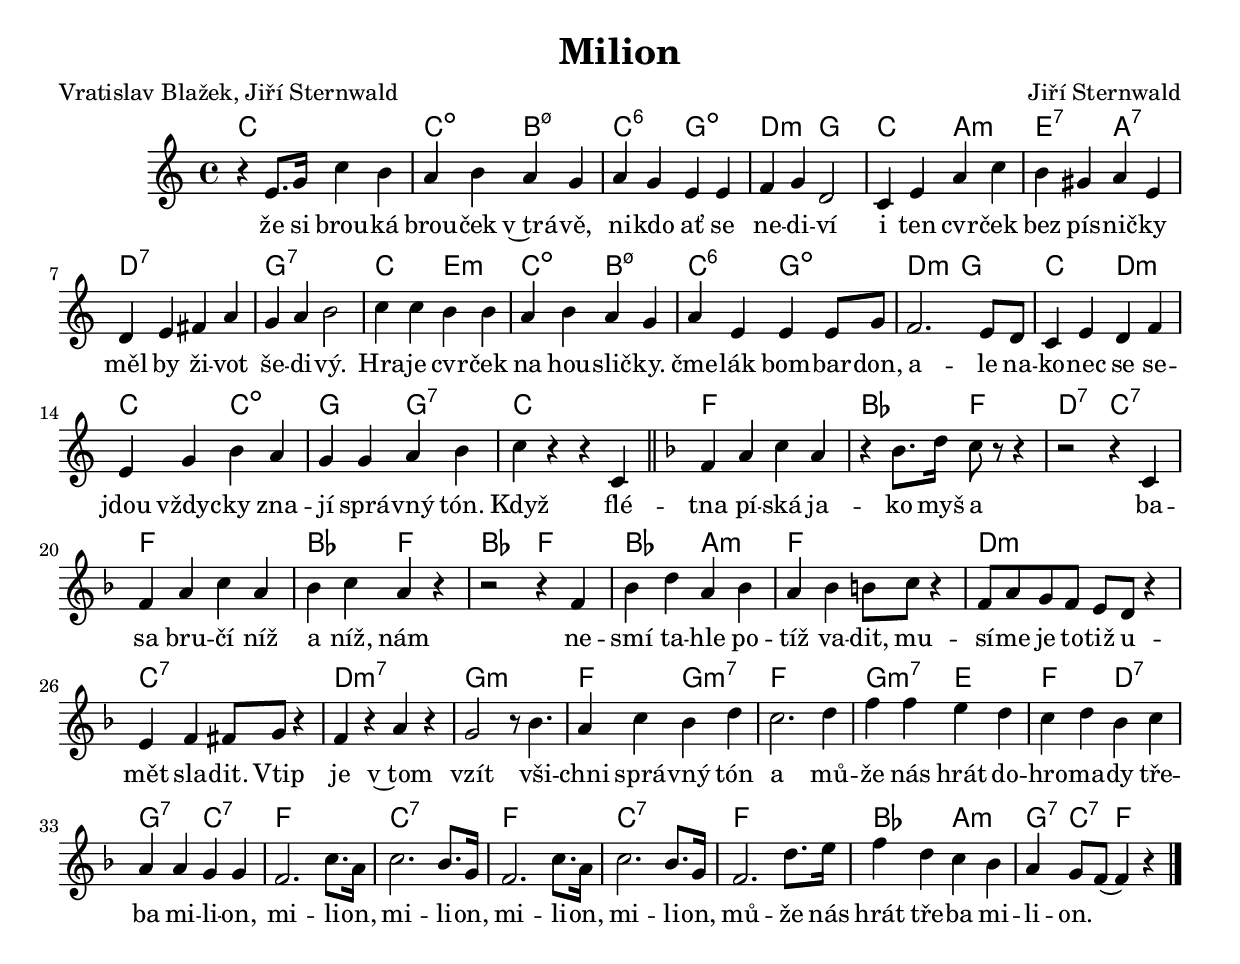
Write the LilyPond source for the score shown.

\version "2.20.0"
\header {
        title = "Milion" 
        composer = "Jiří Sternwald" 
	poet = "Vratislav Blažek, Jiří Sternwald" 
}

melody = \relative c' { 
\clef treble       
\time 4/4 
\key c \major 
r4 e8. g16  c4 b | a b a g | a g e e |
f g d2 | c4 e a c | b gis a e | 
d e fis a | g a b2 | c4 c b b |
a b a g | a e e   e8 g   | f2.  e8 d  |
c4 e d f | e g b a | g g a b | c r r c, \bar "||" 
\key f\major  f a c a | r bes8. d16   c8 r r4 |
r2 r4 c, | f a c a | bes c a r4 | r2 r4 f | 
bes d a bes | a bes  b8 c r4 |
f,8 a g f   e d  r4 | e4 f  fis8 g  r4 |
f r a r | g2 r8 bes4. | a4 c bes d | c2. d4 |
f f e d | c d bes c | a a g g | f2. c'8. a16 c2. bes8. g16  |
f2. c'8. a16 | c2. bes8. g16  | f2. d'8. e16 | f4 d c bes |
a4 g8 f (  f4 ) r 
        \bar "|." 
}

text = \lyricmode {
že si brou -- ká brou -- ček v~trá -- vě, ni -- kdo ať se ne -- di --
ví i ten cvr -- ček bez pís -- nič -- ky měl by ži -- vot še -- di --
vý.

Hra -- je cvr -- ček na hou -- slič -- ky. čme -- lák bom -- bar --
don, a -- le na -- ko -- nec se se -- jdou vždyc -- ky zna -- jí sprá
-- vný  tón. 

Když flé -- tna pí -- ská ja -- ko myš a ba -- sa bru -- čí níž a níž,
nám ne -- smí ta -- hle po -- tíž va -- dit, mu -- sí -- me je to --
tiž u -- mět sla -- dit.

Vtip je v~tom vzít vši -- chni sprá -- vný tón a mů -- že nás hrát do
-- hro -- ma -- dy tře -- ba mi -- li -- on, mi -- li -- on, mi -- li
-- on,
mi -- li -- on, mi -- li -- on, mů -- že nás hrát tře -- ba mi -- li -- on.



}

accompaniment =\chordmode {
c1 | c2:dim  b:m7.5- | c:6 g:dim |
d:m g | c a: m | e:7 a:7 | d1:7 |
g:7 | c2 e:m | c:dim b:m7.5- |
c:6 g:dim | d:m g | c d:m | c c:dim |
g g:7 | c1 | f | bes2 f | d:7 c:7 |
f1 | bes2 f | bes f | bes a:m | f1 |
d:m | c:7 | d:m7 | g:m |
f2 g:m7 | f1 | g2:m7 e | 
f d:7 | g:7 c:7 | f1 | c:7 | f |
c:7 | f | bes2 a:m | g4:7 c:7 f s |
		}

\score {
       <<
         \new ChordNames {
             \set chordChanges = ##t
              \accompaniment
            }

          \new Voice = "one" { \autoBeamOn \melody }
          \new Lyrics \lyricsto "one" \text
       >>
       \midi  { \tempo 4=220 }
       \layout { linewidth = 20.0\cm  }
}


